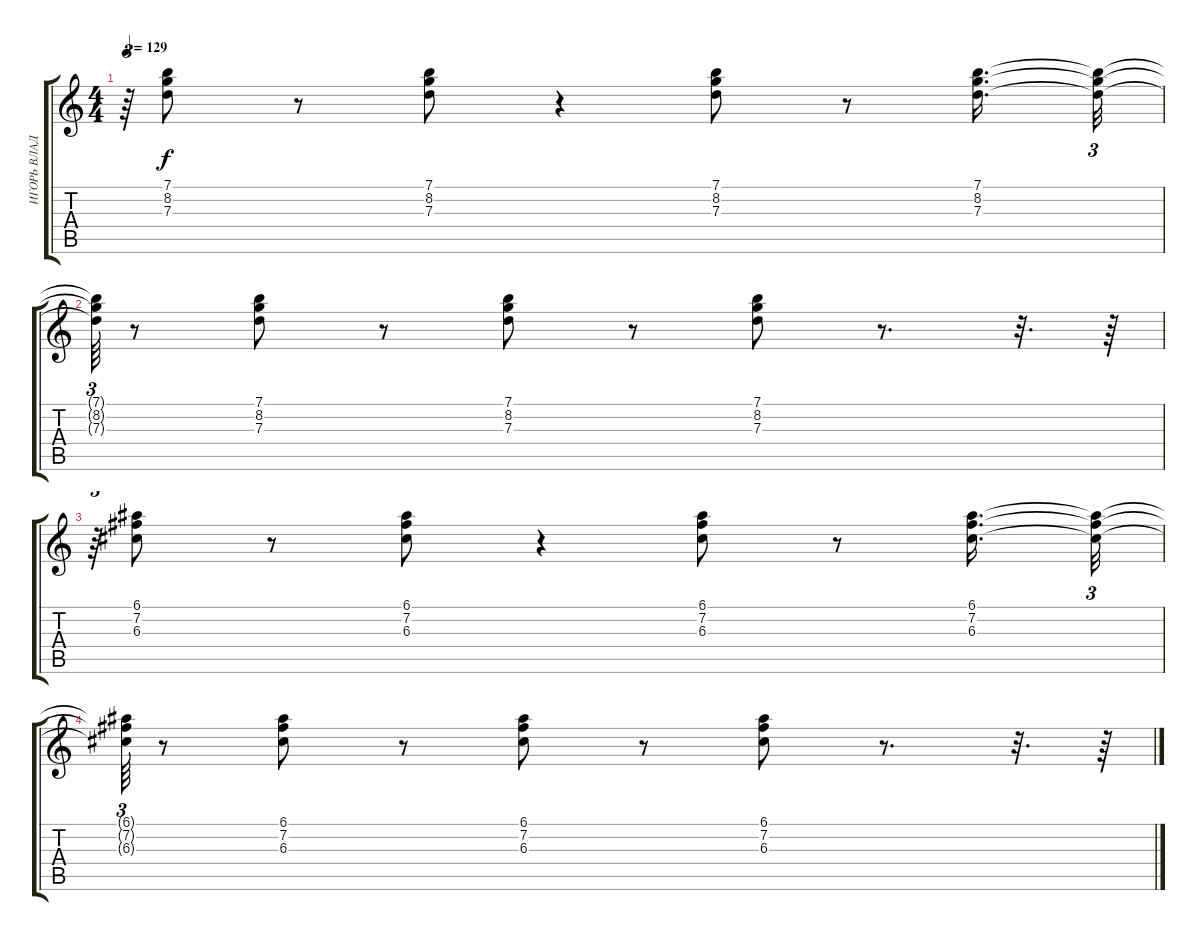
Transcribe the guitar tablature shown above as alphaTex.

\track ("ИГОРЬ ВЛАДИМИРОВИЧ(БАКАЛАВР ЭКОНОМИКИ)" "ИГОРЬ ВЛАД") {instrument electricguitarjazz}
\staff {score tabs}
\tuning (E4 B3 G3 D3 A2 E2) {hide}
\ts (4 4)
\tempo 129
\clef g2
\ks c
r.64{tu (3 2) dy f} (7.1 8.2 7.3).8 r.8 (7.1 8.2 7.3).8 r.4 (7.1 8.2 7.3).8 r.8 (7.1 8.2 7.3).16{d} (7.1{t} 8.2{t} 7.3{t}).32{tu (3 2)} |
(7.1{t} 8.2{t} 7.3{t}).64{tu (3 2)} r.8 (7.1 8.2 7.3).8 r.8 (7.1 8.2 7.3).8 r.8 (7.1 8.2 7.3).8 r.8{d} r.32{d} r.64 |
r.64{tu (3 2)} (6.1 7.2 6.3).8 r.8 (6.1 7.2 6.3).8 r.4 (6.1 7.2 6.3).8 r.8 (6.1 7.2 6.3).16{d} (6.1{t} 7.2{t} 6.3{t}).32{tu (3 2)} |
(6.1{t} 7.2{t} 6.3{t}).64{tu (3 2)} r.8 (6.1 7.2 6.3).8 r.8 (6.1 7.2 6.3).8 r.8 (6.1 7.2 6.3).8 r.8{d} r.32{d} r.64
